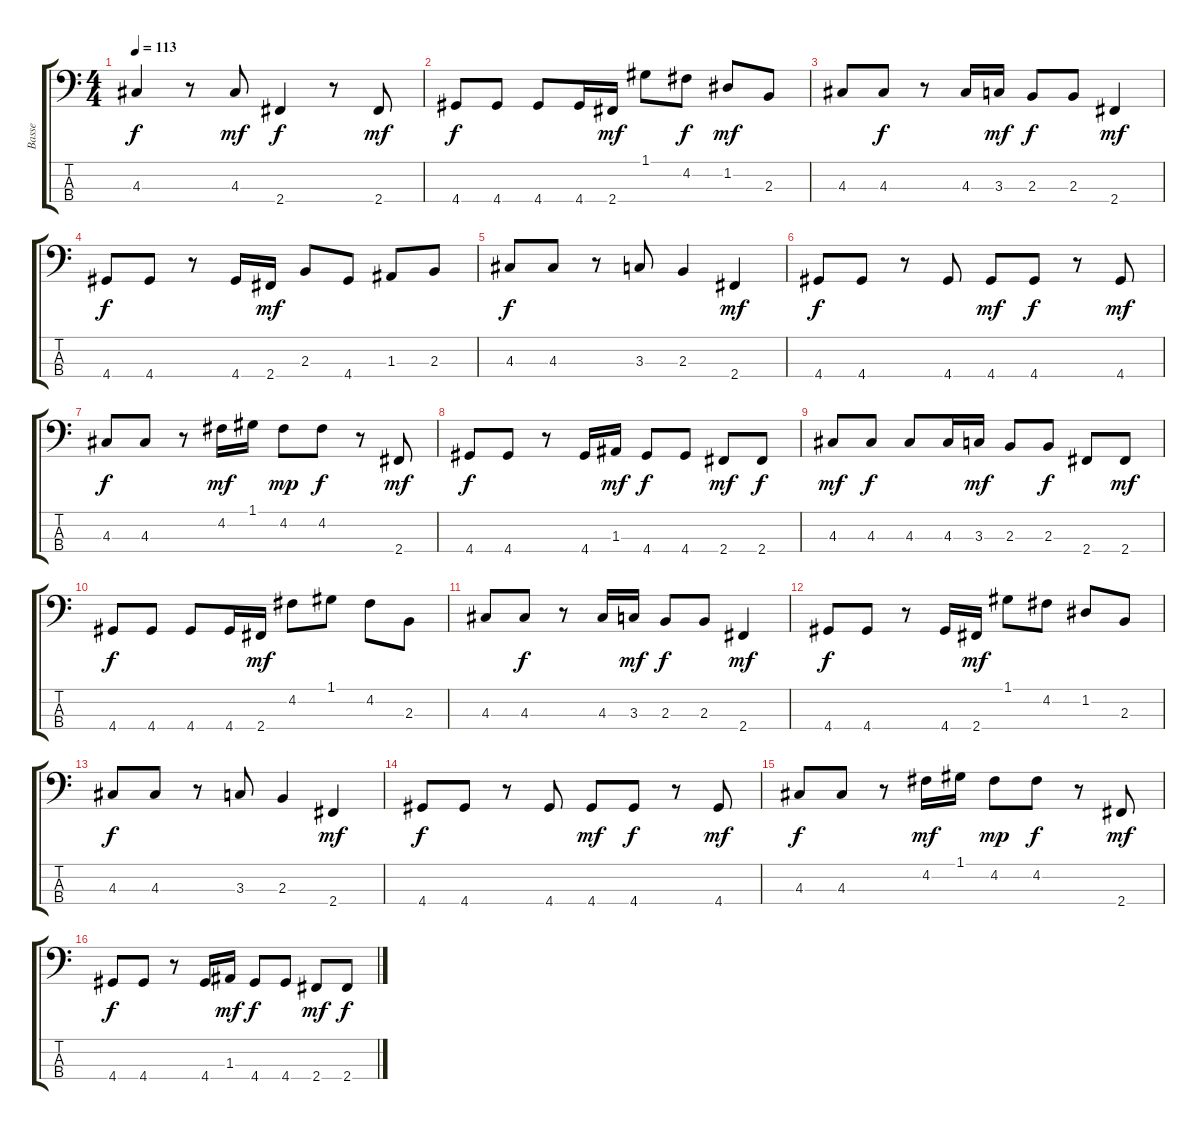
\track ("Basse" "Basse") {instrument electricbassfinger}
\staff {score tabs}
\tuning (G2 D2 A1 E1) {hide}
\ts (4 4)
\tempo 113
\clef f4
\ks c
4.3.4{dy f} r.8 4.3.8{dy mf} 2.4.4{dy f} r.8 2.4.8{dy mf} |
4.4.8{dy f} 4.4.8 4.4.8 4.4.16 2.4.16{dy mf} 1.1.8 4.2.8{dy f} 1.2.8{dy mf} 2.3.8 |
4.3.8 4.3.8{dy f} r.8 4.3.16 3.3.16{dy mf} 2.3.8{dy f} 2.3.8 2.4.4{dy mf} |
4.4.8{dy f} 4.4.8 r.8 4.4.16 2.4.16{dy mf} 2.3.8 4.4.8 1.3.8 2.3.8 |
4.3.8{dy f} 4.3.8 r.8 3.3.8 2.3.4 2.4.4{dy mf} |
4.4.8{dy f} 4.4.8 r.8 4.4.8 4.4.8{dy mf} 4.4.8{dy f} r.8 4.4.8{dy mf} |
4.3.8{dy f} 4.3.8 r.8 4.2.16{dy mf} 1.1.16 4.2.8{dy mp} 4.2.8{dy f} r.8 2.4.8{dy mf} |
4.4.8{dy f} 4.4.8 r.8 4.4.16 1.3.16{dy mf} 4.4.8{dy f} 4.4.8 2.4.8{dy mf} 2.4.8{dy f} |
4.3.8{dy mf} 4.3.8{dy f} 4.3.8 4.3.16 3.3.16{dy mf} 2.3.8 2.3.8{dy f} 2.4.8 2.4.8{dy mf} |
4.4.8{dy f} 4.4.8 4.4.8 4.4.16 2.4.16{dy mf} 4.2.8 1.1.8 4.2.8 2.3.8 |
4.3.8 4.3.8{dy f} r.8 4.3.16 3.3.16{dy mf} 2.3.8{dy f} 2.3.8 2.4.4{dy mf} |
4.4.8{dy f} 4.4.8 r.8 4.4.16 2.4.16{dy mf} 1.1.8 4.2.8 1.2.8 2.3.8 |
4.3.8{dy f} 4.3.8 r.8 3.3.8 2.3.4 2.4.4{dy mf} |
4.4.8{dy f} 4.4.8 r.8 4.4.8 4.4.8{dy mf} 4.4.8{dy f} r.8 4.4.8{dy mf} |
4.3.8{dy f} 4.3.8 r.8 4.2.16{dy mf} 1.1.16 4.2.8{dy mp} 4.2.8{dy f} r.8 2.4.8{dy mf} |
4.4.8{dy f} 4.4.8 r.8 4.4.16 1.3.16{dy mf} 4.4.8{dy f} 4.4.8 2.4.8{dy mf} 2.4.8{dy f}
